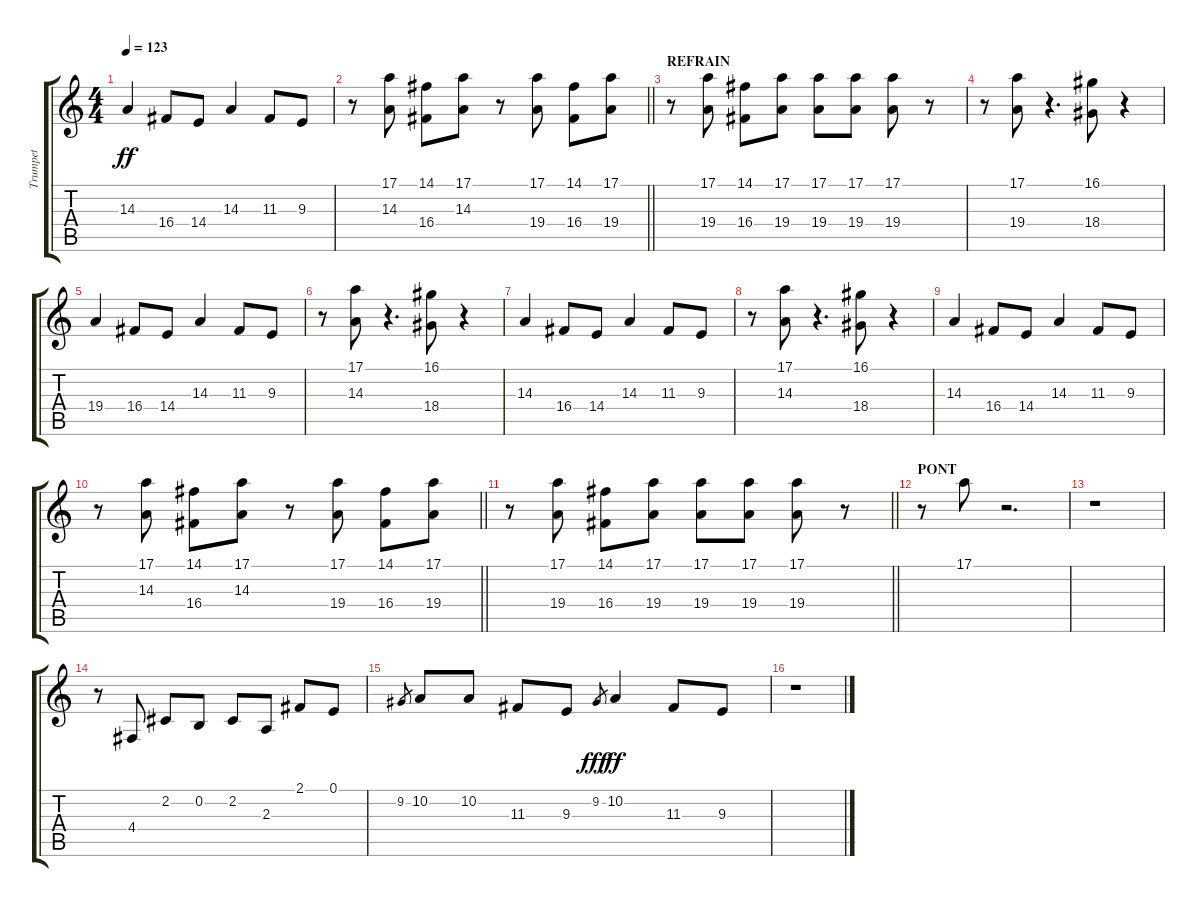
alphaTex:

\track ("Trumpet" "Trumpet") {instrument trumpet}
\staff {score tabs}
\tuning (E4 B3 G3 D3 A2 E2) {hide}
\ts (4 4)
\tempo 123
\clef g2
\ks c
14.3.4{dy ff} 16.4.8 14.4.8 14.3.4 11.3.8 9.3.8 |
\barLineRight lightlight
r.8 (17.1 14.3).8 (14.1 16.4).8 (17.1 14.3).8 r.8 (17.1 19.4).8 (14.1 16.4).8 (17.1 19.4).8 |
\section ("" "REFRAIN")
r.8 (17.1 19.4).8 (14.1 16.4).8 (17.1 19.4).8 (17.1 19.4).8 (17.1 19.4).8 (17.1 19.4).8 r.8 |
r.8 (17.1 19.4).8 r.4{d} (16.1 18.4).8 r.4 |
19.4.4 16.4.8 14.4.8 14.3.4 11.3.8 9.3.8 |
r.8 (17.1 14.3).8 r.4{d} (16.1 18.4).8 r.4 |
14.3.4 16.4.8 14.4.8 14.3.4 11.3.8 9.3.8 |
r.8 (17.1 14.3).8 r.4{d} (16.1 18.4).8 r.4 |
14.3.4 16.4.8 14.4.8 14.3.4 11.3.8 9.3.8 |
\barLineRight lightlight
r.8 (17.1 14.3).8 (14.1 16.4).8 (17.1 14.3).8 r.8 (17.1 19.4).8 (14.1 16.4).8 (17.1 19.4).8 |
\barLineRight lightlight
r.8 (17.1 19.4).8 (14.1 16.4).8 (17.1 19.4).8 (17.1 19.4).8 (17.1 19.4).8 (17.1 19.4).8 r.8 |
\section ("" "PONT")
r.8 17.1.8 r.2{d} |
r.1 |
r.8 4.4.8 2.2.8 0.2.8 2.2.8 2.3.8 2.1.8 0.1.8 |
9.2.8{gr} 10.2.8 10.2.8 11.3.8 9.3.8 9.2.8{gr dy fff} 10.2.4{dy ff} 11.3.8 9.3.8 |
r.1
